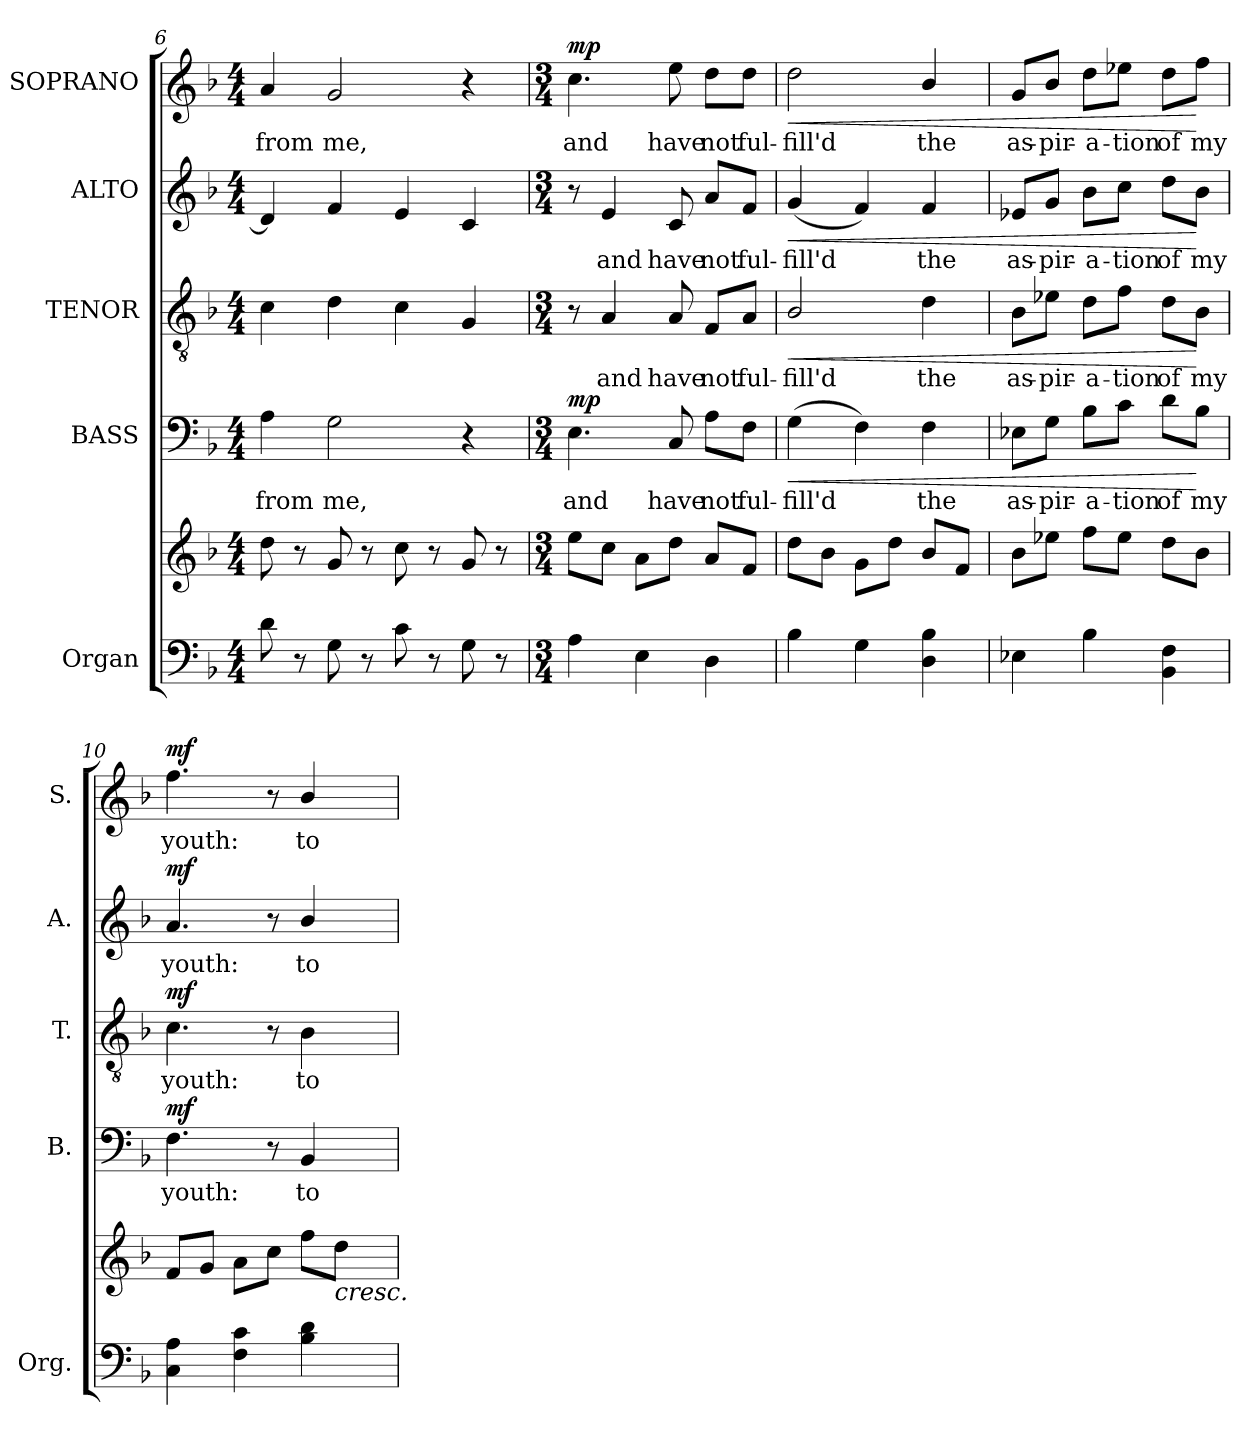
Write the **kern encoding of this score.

**kern	**kern	**dynam	**kern	**text	**dynam	**kern	**text	**dynam	**kern	**text	**dynam	**kern	**text	**dynam
*part5	*part5	*part5	*part4	*part4	*part4	*part3	*part3	*part3	*part2	*part2	*part2	*part1	*part1	*part1
*staff6	*staff5	*staff5/6	*staff4	*staff4	*staff4	*staff3	*staff3	*staff3	*staff2	*staff2	*staff2	*staff1	*staff1	*staff1
*I"Organ	*	*	*I"BASS	*	*	*I"TENOR	*	*	*I"ALTO	*	*	*I"SOPRANO	*	*
*I'Org.	*	*	*I'B.	*	*	*I'T.	*	*	*I'A.	*	*	*I'S.	*	*
*clefF4	*clefG2	*	*clefF4	*	*	*clefGv2	*	*	*clefG2	*	*	*clefG2	*	*
*	*	*	*	*	*	*ITrd7c12	*	*	*	*	*	*	*	*
*k[b-]	*k[b-]	*	*k[b-]	*	*	*k[b-]	*	*	*k[b-]	*	*	*k[b-]	*	*
*F:	*F:	*	*F:	*	*	*F:	*	*	*F:	*	*	*F:	*	*
*M4/4	*M4/4	*	*M4/4	*	*	*M4/4	*	*	*M4/4	*	*	*M4/4	*	*
=6	=6	=6	=6	=6	=6	=6	=6	=6	=6	=6	=6	=6	=6	=6
!	!	!	!	!LO:LY:b:color=#000000	!	!	!	!	!	!	!	!	!	!
!	!	!	!	!	!	!	!	!	!	!	!	!	!LO:LY:b:color=#000000	!
8di\	8ddi\	.	4Ai\	from	.	4Ci\	.	.	4di/]	.	.	4ai/	from	.
8r	8r	.	.	.	.	.	.	.	.	.	.	.	.	.
!	!	!	!	!LO:LY:b:color=#000000	!	!	!	!	!	!	!	!	!	!
!	!	!	!	!	!	!	!	!	!	!	!	!	!LO:LY:b:color=#000000	!
8Gi\	8gi/	.	2Gi\	me,	.	4Di\	.	.	4fi/	.	.	2gi/	me,	.
8r	8r	.	.	.	.	.	.	.	.	.	.	.	.	.
8ci\	8cci\	.	.	.	.	4Ci\	.	.	4ei/	.	.	.	.	.
8r	8r	.	.	.	.	.	.	.	.	.	.	.	.	.
8Gi\	8gi/	.	4r	.	.	4GGi/	.	.	4ci/	.	.	4r	.	.
8r	8r	.	.	.	.	.	.	.	.	.	.	.	.	.
=7	=7	=7	=7	=7	=7	=7	=7	=7	=7	=7	=7	=7	=7	=7
*M3/4	*M3/4	*	*M3/4	*	*	*M3/4	*	*	*M3/4	*	*	*M3/4	*	*
!	!	!	!	!LO:LY:b:color=#000000	!	!	!	!	!	!	!	!	!	!
!	!	!	!	!	!	!	!	!	!	!	!	!	!LO:LY:b:color=#000000	!
4Ai\	8eei\L	.	4.Ei\	and	mp	8r	.	.	8r	.	.	4.cci\	and	mp
!	!	!	!	!	!	!	!LO:LY:b:color=#000000	!	!	!	!	!	!	!
!	!	!	!	!	!	!	!	!	!	!LO:LY:b:color=#000000	!	!	!	!
.	8cci\J	.	.	.	.	4AAi/	and	.	4ei/	and	.	.	.	.
4Ei\	8ai\L	.	.	.	.	.	.	.	.	.	.	.	.	.
!	!	!	!	!LO:LY:b:color=#000000	!	!	!	!	!	!	!	!	!	!
!	!	!	!	!	!	!	!LO:LY:b:color=#000000	!	!	!	!	!	!	!
!	!	!	!	!	!	!	!	!	!	!LO:LY:b:color=#000000	!	!	!	!
!	!	!	!	!	!	!	!	!	!	!	!	!	!LO:LY:b:color=#000000	!
.	8ddi\J	.	8Ci/	have	.	8AAi/	have	.	8ci/	have	.	8eei\	have	.
!	!	!	!	!LO:LY:b:color=#000000	!	!	!	!	!	!	!	!	!	!
!	!	!	!	!	!	!	!LO:LY:b:color=#000000	!	!	!	!	!	!	!
!	!	!	!	!	!	!	!	!	!	!LO:LY:b:color=#000000	!	!	!	!
!	!	!	!	!	!	!	!	!	!	!	!	!	!LO:LY:b:color=#000000	!
4Di\	8ai/L	.	8Ai\L	not	.	8FFi/L	not	.	8ai/L	not	.	8ddi\L	not	.
!	!	!	!	!LO:LY:b:color=#000000	!	!	!	!	!	!	!	!	!	!
!	!	!	!	!	!	!	!LO:LY:b:color=#000000	!	!	!	!	!	!	!
!	!	!	!	!	!	!	!	!	!	!LO:LY:b:color=#000000	!	!	!	!
!	!	!	!	!	!	!	!	!	!	!	!	!	!LO:LY:b:color=#000000	!
.	8fi/J	.	8Fi\J	ful-	.	8AAi/J	ful-	.	8fi/J	ful-	.	8ddi\J	ful-	.
=8	=8	=8	=8	=8	=8	=8	=8	=8	=8	=8	=8	=8	=8	=8
!	!	!	!	!LO:LY:b:color=#000000	!LO:HP:b	!	!	!	!	!	!	!	!	!
!	!	!	!	!	!	!	!LO:LY:b:color=#000000	!LO:HP:b	!	!	!	!	!	!
!	!	!	!	!	!	!	!	!	!	!LO:LY:b:color=#000000	!LO:HP:b	!	!	!
!	!	!	!	!	!	!	!	!	!	!	!	!	!LO:LY:b:color=#000000	!LO:HP:b
4B-i\	8ddi\L	.	(4Gi\	-fill'd	<	2BB-i/	-fill'd	<	(4gi/	-fill'd	<	2ddi\	-fill'd	<
.	8b-i\J	.	.	.	.	.	.	.	.	.	.	.	.	.
4Gi\	8gi\L	.	4Fi\)	.	.	.	.	.	4fi/)	.	.	.	.	.
.	8ddi\J	.	.	.	.	.	.	.	.	.	.	.	.	.
!	!	!	!	!LO:LY:b:color=#000000	!	!	!	!	!	!	!	!	!	!
!	!	!	!	!	!	!	!LO:LY:b:color=#000000	!	!	!	!	!	!	!
!	!	!	!	!	!	!	!	!	!	!LO:LY:b:color=#000000	!	!	!	!
!	!	!	!	!	!	!	!	!	!	!	!	!	!LO:LY:b:color=#000000	!
4Di\ 4B-i	8b-i/L	.	4Fi\	the	.	4Di\	the	.	4fi/	the	.	4b-i/	the	.
.	8fi/J	.	.	.	.	.	.	.	.	.	.	.	.	.
!!LO:PB:g=z
=9	=9	=9	=9	=9	=9	=9	=9	=9	=9	=9	=9	=9	=9	=9
!	!	!	!	!LO:LY:b:color=#000000	!	!	!	!	!	!	!	!	!	!
!	!	!	!	!	!	!	!LO:LY:b:color=#000000	!	!	!	!	!	!	!
!	!	!	!	!	!	!	!	!	!	!LO:LY:b:color=#000000	!	!	!	!
!	!	!	!	!	!	!	!	!	!	!	!	!	!LO:LY:b:color=#000000	!
4E-Xi\	8b-i\L	.	8E-Xi\L	as-	.	8BB-i\L	as-	.	8e-Xi/L	as-	.	8gi/L	as-	.
!	!	!	!	!LO:LY:b:color=#000000	!	!	!	!	!	!	!	!	!	!
!	!	!	!	!	!	!	!LO:LY:b:color=#000000	!	!	!	!	!	!	!
!	!	!	!	!	!	!	!	!	!	!LO:LY:b:color=#000000	!	!	!	!
!	!	!	!	!	!	!	!	!	!	!	!	!	!LO:LY:b:color=#000000	!
.	8ee-Xi\J	.	8Gi\J	-pir-	.	8E-Xi\J	-pir-	.	8gi/J	-pir-	.	8b-i/J	-pir-	.
!	!	!	!	!LO:LY:b:color=#000000	!	!	!	!	!	!	!	!	!	!
!	!	!	!	!	!	!	!LO:LY:b:color=#000000	!	!	!	!	!	!	!
!	!	!	!	!	!	!	!	!	!	!LO:LY:b:color=#000000	!	!	!	!
!	!	!	!	!	!	!	!	!	!	!	!	!	!LO:LY:b:color=#000000	!
4B-i\	8ffi\L	.	8B-i\L	-a-	.	8Di\L	-a-	.	8b-i\L	-a-	.	8ddi\L	-a-	.
!	!	!	!	!LO:LY:b:color=#000000	!	!	!	!	!	!	!	!	!	!
!	!	!	!	!	!	!	!LO:LY:b:color=#000000	!	!	!	!	!	!	!
!	!	!	!	!	!	!	!	!	!	!LO:LY:b:color=#000000	!	!	!	!
!	!	!	!	!	!	!	!	!	!	!	!	!	!LO:LY:b:color=#000000	!
.	8ee-i\J	.	8ci\J	-tion	.	8Fi\J	-tion	.	8cci\J	-tion	.	8ee-Xi\J	-tion	.
!	!	!	!	!LO:LY:b:color=#000000	!	!	!	!	!	!	!	!	!	!
!	!	!	!	!	!	!	!LO:LY:b:color=#000000	!	!	!	!	!	!	!
!	!	!	!	!	!	!	!	!	!	!LO:LY:b:color=#000000	!	!	!	!
!	!	!	!	!	!	!	!	!	!	!	!	!	!LO:LY:b:color=#000000	!
4BB-i\ 4Fi	8ddi\L	.	8di\L	of	.	8Di\L	of	.	8ddi\L	of	.	8ddi\L	of	.
!	!	!	!	!LO:LY:b:color=#000000	!	!	!	!	!	!	!	!	!	!
!	!	!	!	!	!	!	!LO:LY:b:color=#000000	!	!	!	!	!	!	!
!	!	!	!	!	!	!	!	!	!	!LO:LY:b:color=#000000	!	!	!	!
!	!	!	!	!	!	!	!	!	!	!	!	!	!LO:LY:b:color=#000000	!
.	8b-i\J	.	8B-i\J	my	[	8BB-i\J	my	[	8b-i\J	my	[	8ffi\J	my	[
=10	=10	=10	=10	=10	=10	=10	=10	=10	=10	=10	=10	=10	=10	=10
!	!	!	!	!LO:LY:b:color=#000000	!	!	!	!	!	!	!	!	!	!
!	!	!	!	!	!	!	!LO:LY:b:color=#000000	!	!	!	!	!	!	!
!	!	!	!	!	!	!	!	!	!	!LO:LY:b:color=#000000	!	!	!	!
!	!	!	!	!	!	!	!	!	!	!	!	!	!LO:LY:b:color=#000000	!
4Ci\ 4Ai	8fi/L	.	4.Fi\	youth:	mf	4.Ci\	youth:	mf	4.ai/	youth:	mf	4.ffi\	youth:	mf
.	8gi/J	.	.	.	.	.	.	.	.	.	.	.	.	.
4Fi\ 4ci	8ai\L	[	.	.	.	.	.	.	.	.	.	.	.	.
.	8cci\J	.	8r	.	.	8r	.	.	8r	.	.	8r	.	.
!	!	!	!	!LO:LY:b:color=#000000	!	!	!	!	!	!	!	!	!	!
!	!	!	!	!	!	!	!LO:LY:b:color=#000000	!	!	!	!	!	!	!
!	!	!	!	!	!	!	!	!	!	!LO:LY:b:color=#000000	!	!	!	!
!	!	!	!	!	!	!	!	!	!	!	!	!	!LO:LY:b:color=#000000	!
4B-i\ 4di	8ffi\L	.	4BB-i/	to	.	4BB-i\	to	.	4b-i/	to	.	4b-i/	to	.
!	!	!LO:HP:b	!	!	!	!	!	!	!	!	!	!	!	!
.	8ddi\J	<	.	.	.	.	.	.	.	.	.	.	.	.
=	=	=	=	=	=	=	=	=	=	=	=	=	=	=
*-	*-	*-	*-	*-	*-	*-	*-	*-	*-	*-	*-	*-	*-	*-
